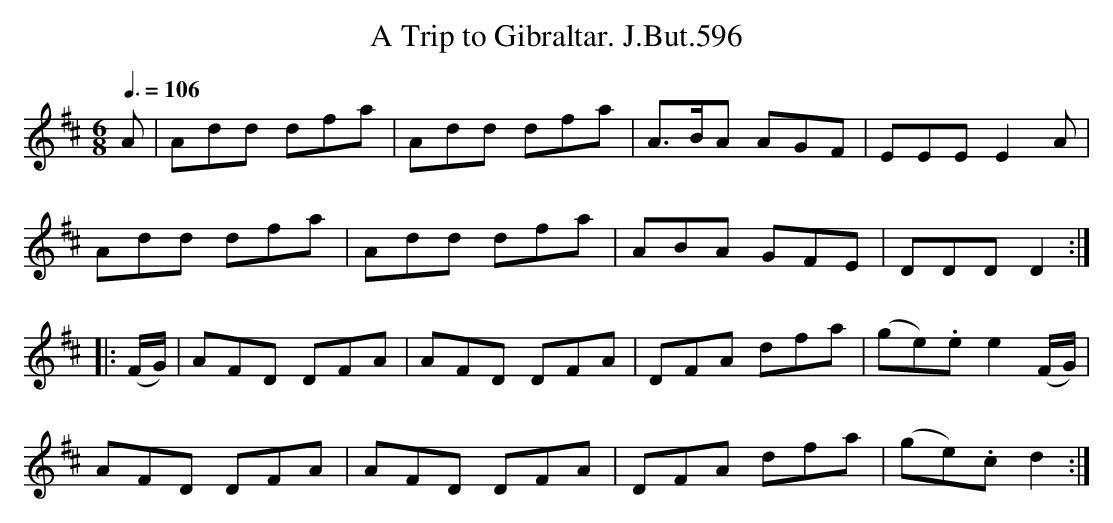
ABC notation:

X:1
T:Trip to Gibraltar. J.But.596, A
M:6/8
L:1/8
Q:3/8=106
K:D
A|Add dfa|Add dfa|A>BA AGF|EEE E2A|
Add dfa|Add dfa|ABA GFE|DDD D2:|
|:(F/G/)|AFD DFA|AFD DFA|DFA dfa|(ge).e e2(F/G/)|
AFD DFA|AFD DFA|DFA dfa|(ge).c d2:|
